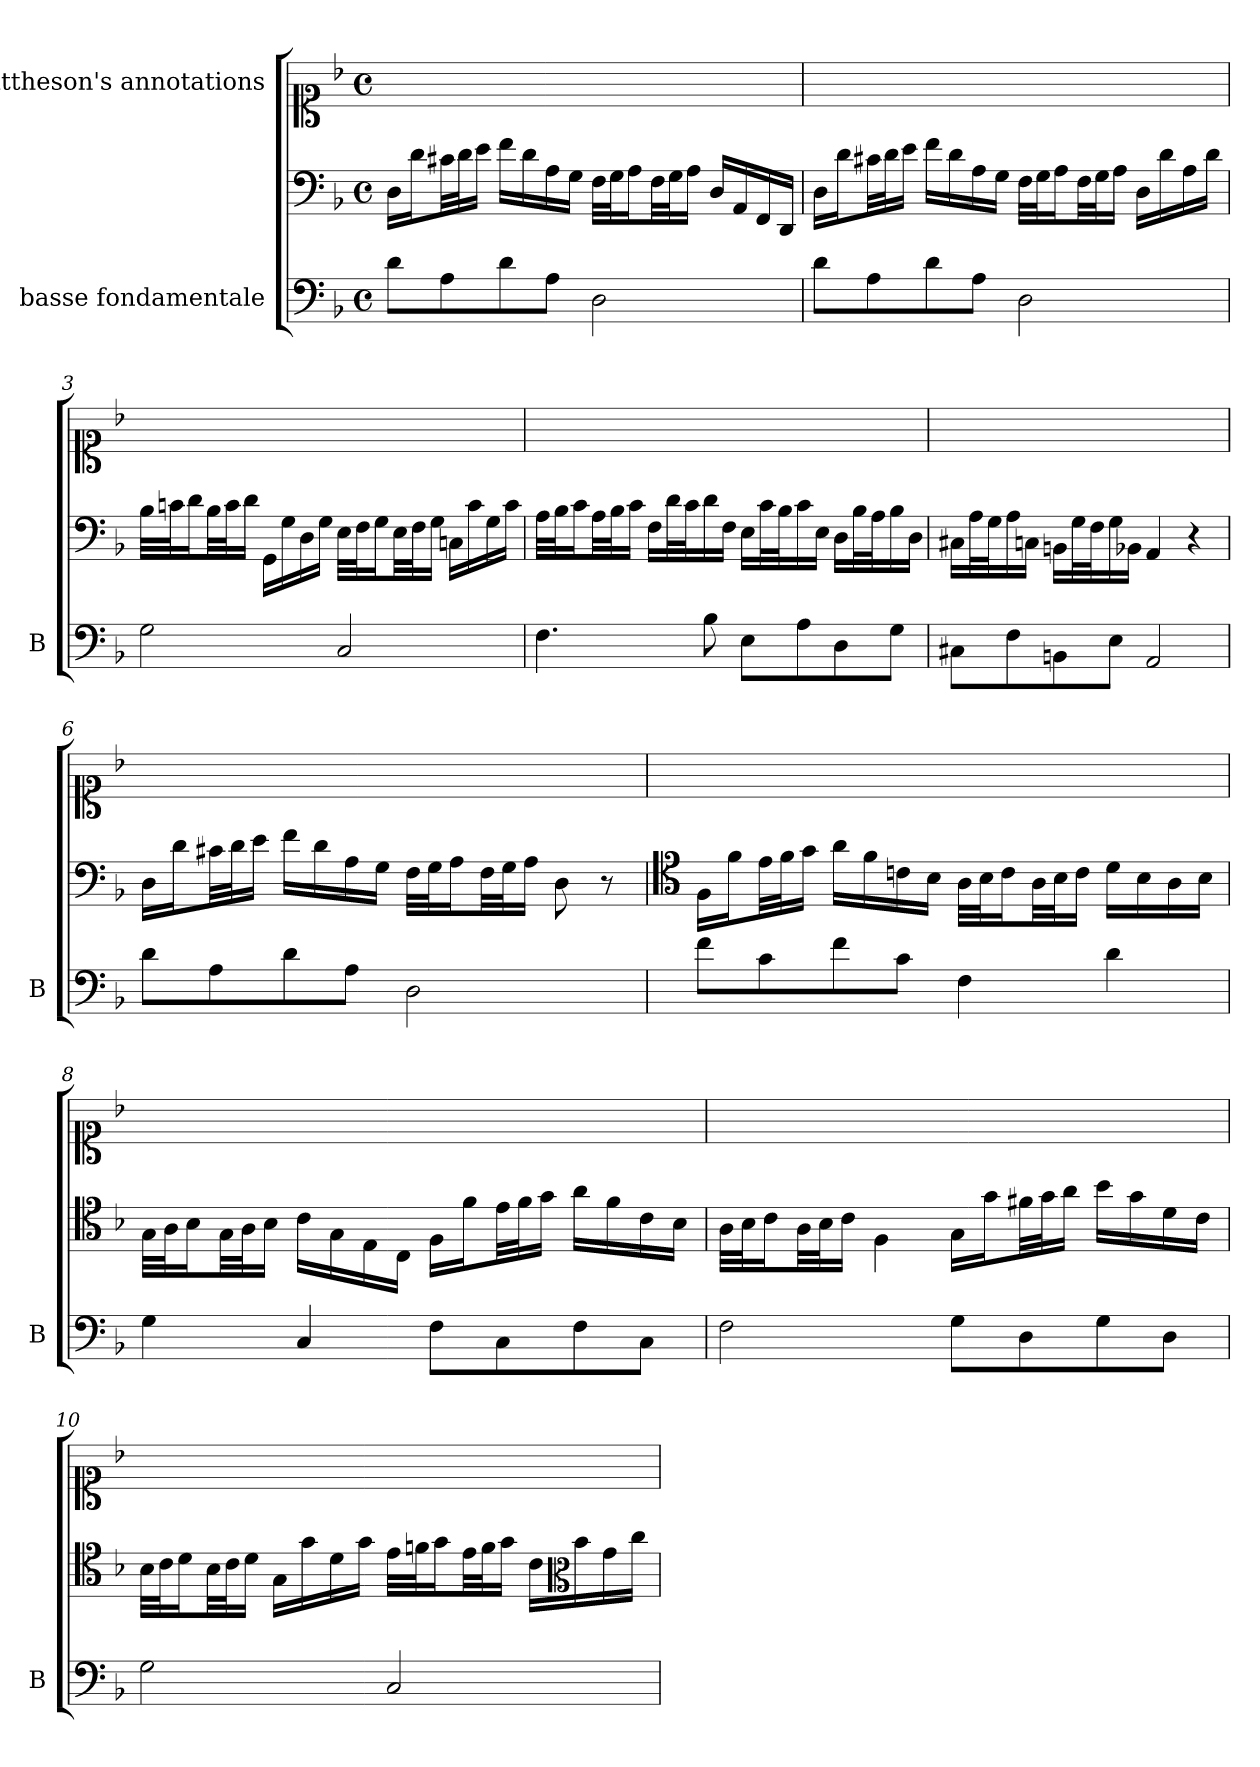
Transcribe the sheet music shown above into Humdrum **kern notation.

**kern	**kern	**kern
*part3	*part2	*part1
*staff3	*staff2	*staff1
*I"basse fondamentale	*	*I"Mattheson's annotations
*I'B	*	*
*clefF4	*clefF4	*clefC1
*k[b-]	*k[b-]	*k[b-]
*F:	*F:	*F:
*M4/4	*M4/4	*M4/4
*met(c)	*met(c)	*met(c)
=1	=1	=1
8d\L	16D\LL	1ryy
.	16d\J	.
8A\	32c#X\LL	.
.	32d\J	.
.	16e\JJ	.
8d\	16f\LL	.
.	16d\	.
8A\J	16A\	.
.	16G\JJ	.
2D\	32F\LLL	.
.	32G\J	.
.	16A\J	.
.	32F\LL	.
.	32G\J	.
.	16A\JJ	.
.	16D/LL	.
.	16AA/	.
.	16FF/	.
.	16DD/JJ	.
=2	=2	=2
8d\L	16D\LL	1ryy
.	16d\J	.
8A\	32c#X\LL	.
.	32d\J	.
.	16e\JJ	.
8d\	16f\LL	.
.	16d\	.
8A\J	16A\	.
.	16G\JJ	.
2D\	32F\LLL	.
.	32G\J	.
.	16A\J	.
.	32F\LL	.
.	32G\J	.
.	16A\JJ	.
.	16D\LL	.
.	16d\	.
.	16A\	.
.	16d\JJ	.
=3	=3	=3
2G\	32B-\LLL	1ryy
.	32cn\J	.
.	16d\J	.
.	32B-\LL	.
.	32c\J	.
.	16d\JJ	.
.	16GG\LL	.
.	16G\	.
.	16D\	.
.	16G\JJ	.
2C/	32E\LLL	.
.	32F\J	.
.	16G\J	.
.	32E\LL	.
.	32F\J	.
.	16G\JJ	.
.	16Cn\LL	.
.	16c\	.
.	16G\	.
.	16c\JJ	.
!!LO:LB:g=z
=4	=4	=4
4.F\	32A\LLL	1ryy
.	32B-\J	.
.	16c\J	.
.	32A\LL	.
.	32B-\J	.
.	16c\JJ	.
.	16F\LL	.
.	32d\L	.
.	32c\J	.
8B-\	16d\	.
.	16F\JJ	.
8E\L	16E\LL	.
.	32c\L	.
.	32B-\J	.
8A\	16c\	.
.	16E\JJ	.
8D\	16D\LL	.
.	32B-\L	.
.	32A\J	.
8G\J	16B-\	.
.	16D\JJ	.
=5	=5	=5
8C#X\L	16C#X\LL	1ryy
.	32A\L	.
.	32G\J	.
8F\	16A\	.
.	16Cn\JJ	.
8BB\	16BBn\LL	.
.	32G\L	.
.	32F\J	.
8E\J	16G\	.
.	16BB-X\JJ	.
2AA/	4AA/	.
.	4r	.
!!LO:LB:g=z
=6	=6	=6
8d\L	16D\LL	1ryy
.	16d\J	.
8A\	32c#X\LL	.
.	32d\J	.
.	16e\JJ	.
8d\	16f\LL	.
.	16d\	.
8A\J	16A\	.
.	16G\JJ	.
2D\	32F\LLL	.
.	32G\J	.
.	16A\J	.
.	32F\LL	.
.	32G\J	.
.	16A\JJ	.
.	8D\	.
.	8r	.
=7	=7	=7
*	*clefC4	*
8f\L	16F\LL	1ryy
.	16f\J	.
8c\	32e\LL	.
.	32f\J	.
.	16g\JJ	.
8f\	16a\LL	.
.	16f\	.
8c\J	16cn\	.
.	16B-\JJ	.
4F\	32A\LLL	.
.	32B-\J	.
.	16c\J	.
.	32A\LL	.
.	32B-\J	.
.	16c\JJ	.
4d\	16d\LL	.
.	16B-\	.
.	16A\	.
.	16B-\JJ	.
=8	=8	=8
4G\	32G\LLL	1ryy
.	32A\J	.
.	16B-\J	.
.	32G\LL	.
.	32A\J	.
.	16B-\JJ	.
4C/	16c\LL	.
.	16G\	.
.	16E\	.
.	16C\JJ	.
8F\L	16F\LL	.
.	16f\J	.
8C\	32e\LL	.
.	32f\J	.
.	16g\JJ	.
8F\	16a\LL	.
.	16f\	.
8C\J	16c\	.
.	16B-\JJ	.
=9	=9	=9
2F\	32A\LLL	1ryy
.	32B-\J	.
.	16c\J	.
.	32A\LL	.
.	32B-\J	.
.	16c\JJ	.
.	4F\	.
8G\L	16G\LL	.
.	16g\J	.
8D\	32f#X\LL	.
.	32g\J	.
.	16a\JJ	.
8G\	16b-\LL	.
.	16g\	.
8D\J	16d\	.
.	16c\JJ	.
!!LO:LB:g=z
=10	=10	=10
2G\	32B-\LLL	1ryy
.	32c\J	.
.	16d\J	.
.	32B-\LL	.
.	32c\J	.
.	16d\JJ	.
.	16G\LL	.
.	16g\	.
.	16d\	.
.	16g\JJ	.
2C/	32e\LLL	.
.	32fn\J	.
.	16g\J	.
.	32e\LL	.
.	32f\J	.
.	16g\JJ	.
.	16c\LL	.
*	*clefC3	*
.	16b-\	.
.	16g\	.
.	16cc\JJ	.
=	=	=
*-	*-	*-
